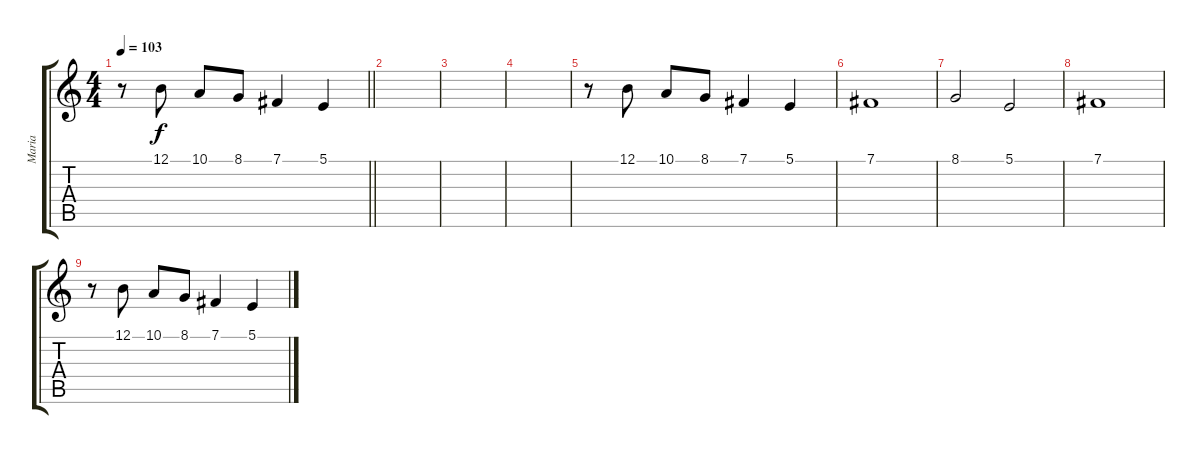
\track ("Maria" "Maria") {instrument oboe}
\staff {score tabs}
\tuning (B3 Gb3 D3 A2 E2 B1) {hide}
\ts (4 4)
\tempo 103
\clef g2
\barLineRight lightlight
\ks c
r.8{dy f} 12.1.8 10.1.8 8.1.8 7.1.4 5.1.4 |
|
|
|
r.8 12.1.8 10.1.8 8.1.8 7.1.4 5.1.4 |
7.1.1 |
8.1.2 5.1.2 |
7.1.1 |
r.8 12.1.8 10.1.8 8.1.8 7.1.4 5.1.4
